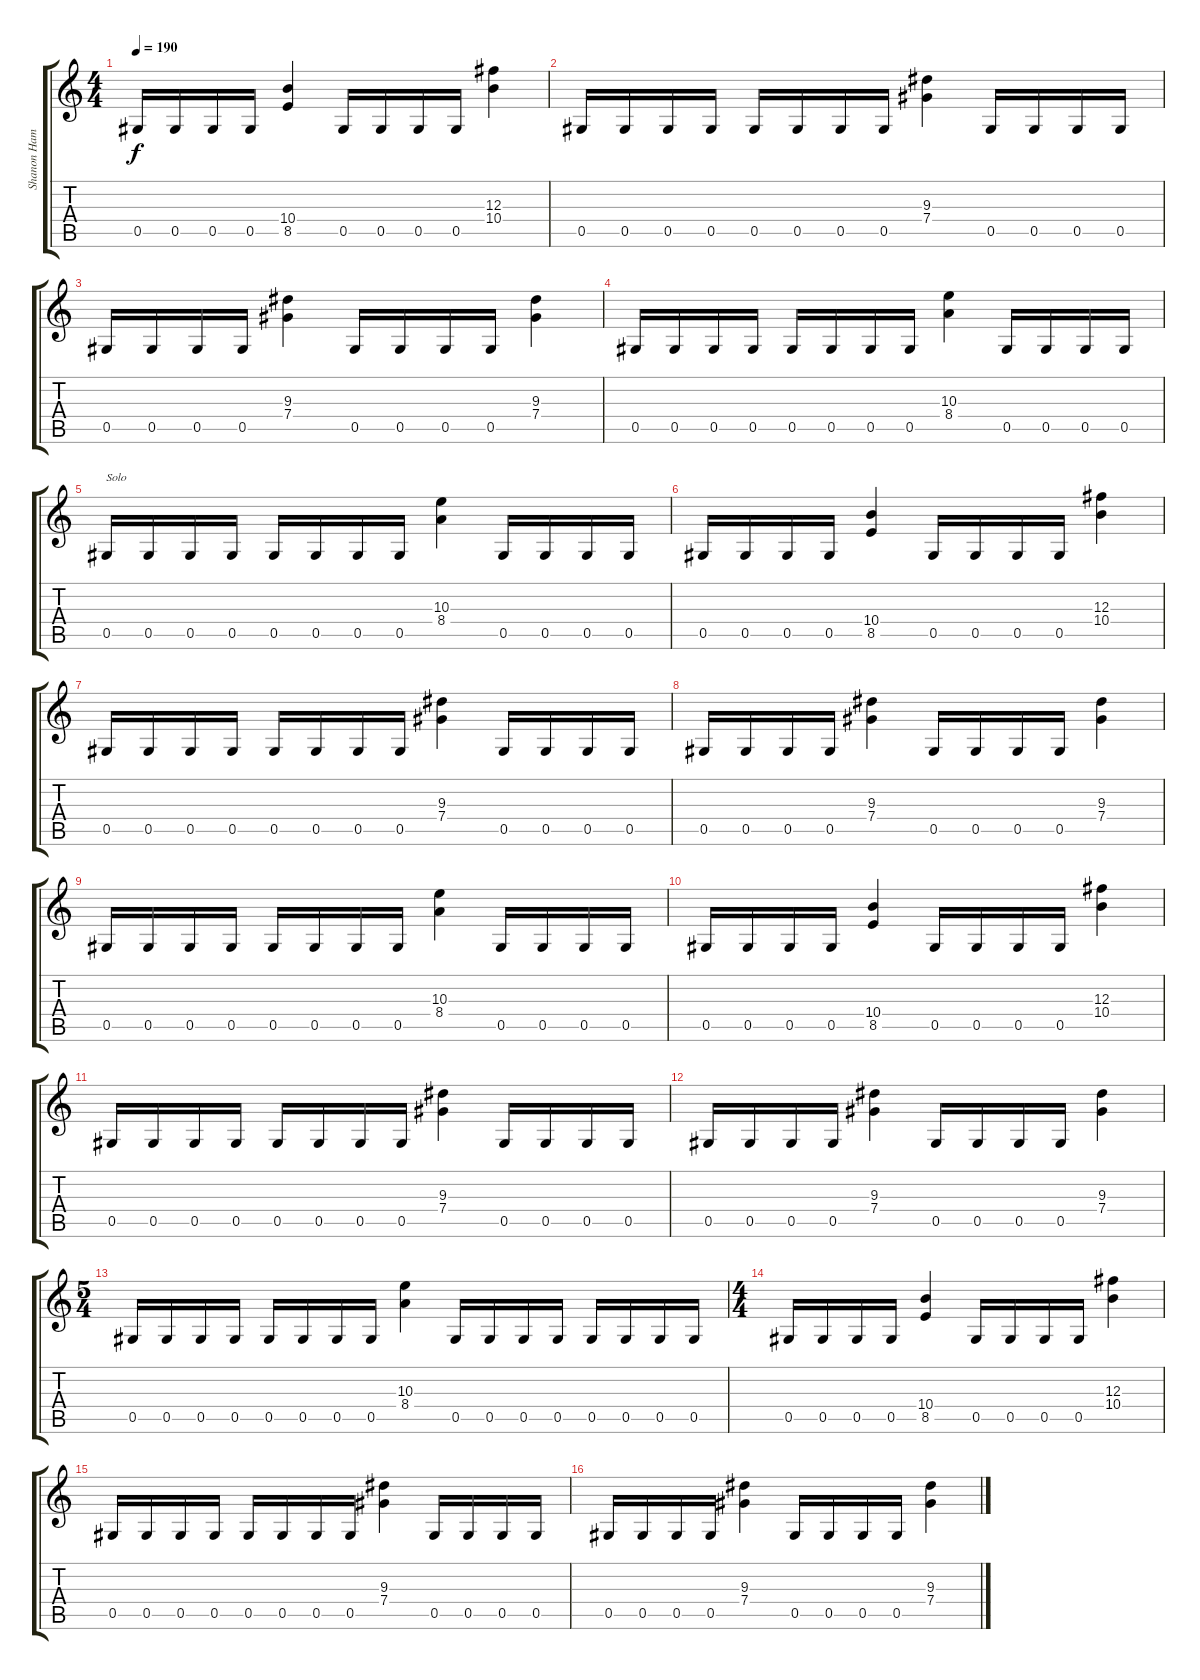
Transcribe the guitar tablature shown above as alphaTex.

\track ("Shanon Hamm" "Shanon Ham") {instrument distortionguitar}
\staff {score tabs}
\tuning (Eb4 Bb3 Gb3 Db3 Ab2 Eb2) {hide}
\ts (4 4)
\tempo 190
\clef g2
\ks c
0.5.16{dy f} 0.5.16 0.5.16 0.5.16 (10.4 8.5).4 0.5.16 0.5.16 0.5.16 0.5.16 (12.3 10.4).4 |
0.5.16 0.5.16 0.5.16 0.5.16 0.5.16 0.5.16 0.5.16 0.5.16 (9.3 7.4).4 0.5.16 0.5.16 0.5.16 0.5.16 |
0.5.16 0.5.16 0.5.16 0.5.16 (9.3 7.4).4 0.5.16 0.5.16 0.5.16 0.5.16 (9.3 7.4).4 |
0.5.16 0.5.16 0.5.16 0.5.16 0.5.16 0.5.16 0.5.16 0.5.16 (10.3 8.4).4 0.5.16 0.5.16 0.5.16 0.5.16 |
0.5.16{txt "Solo"} 0.5.16 0.5.16 0.5.16 0.5.16 0.5.16 0.5.16 0.5.16 (10.3 8.4).4 0.5.16 0.5.16 0.5.16 0.5.16 |
0.5.16 0.5.16 0.5.16 0.5.16 (10.4 8.5).4 0.5.16 0.5.16 0.5.16 0.5.16 (12.3 10.4).4 |
0.5.16 0.5.16 0.5.16 0.5.16 0.5.16 0.5.16 0.5.16 0.5.16 (9.3 7.4).4 0.5.16 0.5.16 0.5.16 0.5.16 |
0.5.16 0.5.16 0.5.16 0.5.16 (9.3 7.4).4 0.5.16 0.5.16 0.5.16 0.5.16 (9.3 7.4).4 |
0.5.16 0.5.16 0.5.16 0.5.16 0.5.16 0.5.16 0.5.16 0.5.16 (10.3 8.4).4 0.5.16 0.5.16 0.5.16 0.5.16 |
0.5.16 0.5.16 0.5.16 0.5.16 (10.4 8.5).4 0.5.16 0.5.16 0.5.16 0.5.16 (12.3 10.4).4 |
0.5.16 0.5.16 0.5.16 0.5.16 0.5.16 0.5.16 0.5.16 0.5.16 (9.3 7.4).4 0.5.16 0.5.16 0.5.16 0.5.16 |
0.5.16 0.5.16 0.5.16 0.5.16 (9.3 7.4).4 0.5.16 0.5.16 0.5.16 0.5.16 (9.3 7.4).4 |
\ts (5 4)
0.5.16 0.5.16 0.5.16 0.5.16 0.5.16 0.5.16 0.5.16 0.5.16 (10.3 8.4).4 0.5.16 0.5.16 0.5.16 0.5.16 0.5.16 0.5.16 0.5.16 0.5.16 |
\ts (4 4)
0.5.16 0.5.16 0.5.16 0.5.16 (10.4 8.5).4 0.5.16 0.5.16 0.5.16 0.5.16 (12.3 10.4).4 |
0.5.16 0.5.16 0.5.16 0.5.16 0.5.16 0.5.16 0.5.16 0.5.16 (9.3 7.4).4 0.5.16 0.5.16 0.5.16 0.5.16 |
0.5.16 0.5.16 0.5.16 0.5.16 (9.3 7.4).4 0.5.16 0.5.16 0.5.16 0.5.16 (9.3 7.4).4
